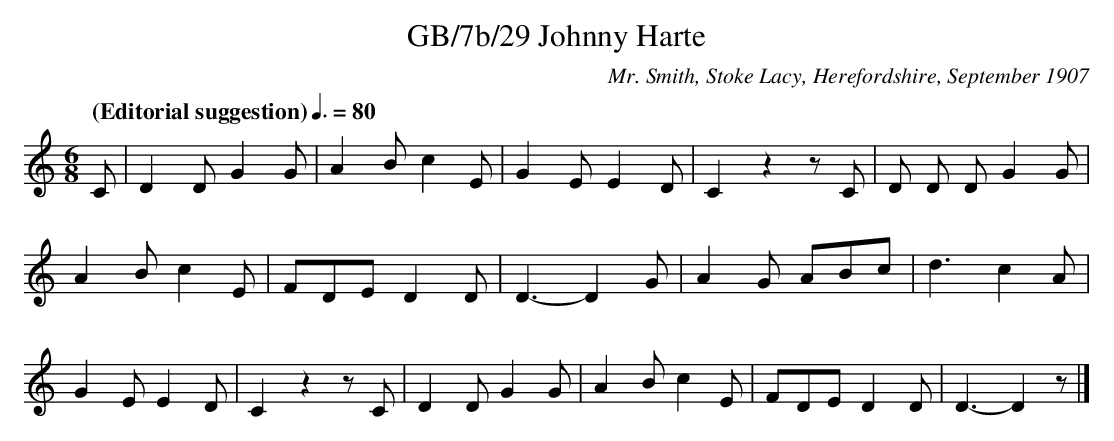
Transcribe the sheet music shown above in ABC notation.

X:1
T:GB/7b/29 Johnny Harte
C:Mr. Smith, Stoke Lacy, Herefordshire, September 1907
L:1/8
M:6/8
Q:"(Editorial suggestion)" 3/8=80
K:Ddor
C | D2 D G2 G | A2 B c2 E | G2 E E2 D | C2 z2 z C | D D D G2 G |
A2 B c2 E | FDE D2 D | D3-D2 G | A2 G ABc | d3 c2 A |
G2 E E2 D | C2 z2 z C | D2 D G2 G | A2 B c2 E | FDE D2 D | D3-D2 z |]
